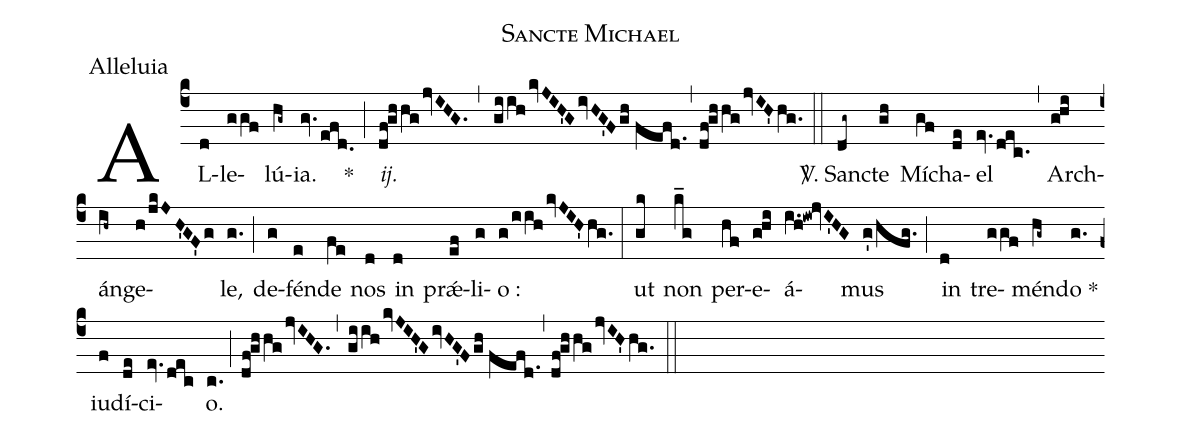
name:Sancte Michael;
office-part:Alleluia;
%%
(c4) AL(d)le(ggf)lú(hg~)ia.(gv.efd.) *(;) <i>ij.</i>(df!ghhgjvIHG.,giihkvJIH'GivHG'Fgh!//fefd.,df!ghhgjvIH'hg.) (::)

<sp>V/</sp>. San(dg~)cte(gh) Mí(gf)cha(de)el(ev.dec.) (,) Arch(g!hi)án(ih~)ge(h!/jkJH'GF'g)le,(g.) (;) de(g)fén(e)de(fe) nos(d) in(d) pr{<sp>'ae</sp>}(ef)li(g)o :(g!/iihkvJIH'hg.) (:)
ut(gk) non(k_g) per(hf)e(g!hi)á(i.h!iw!jvI'HG)mus(g'!/hfg.) (;) in(d) tre-(ggf)mén(hg~)do *(g.) iu(f)dí(de)ci(ev.dec)o.(c.;df!ghhgjvIHG.,giihkvJIH'GivHG'Fgh!//fefd.,df!ghhgjvIH'hg.) (::)
